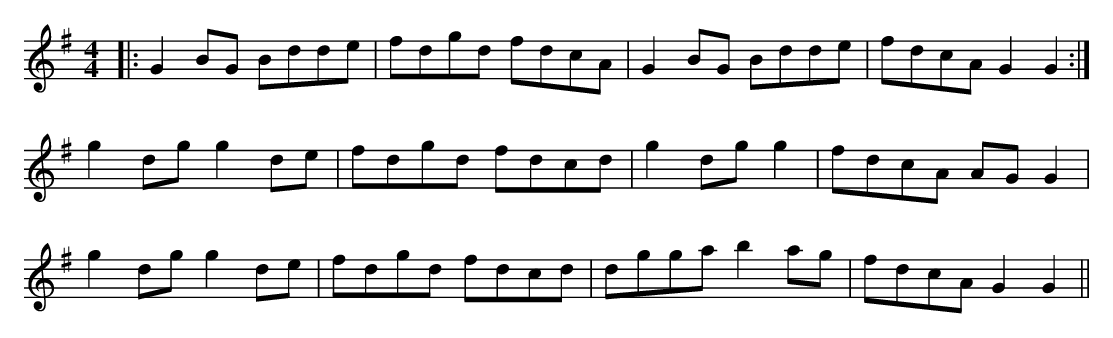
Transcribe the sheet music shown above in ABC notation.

X:1
M:4/4
K:G
|:G2 BG Bdde|fdgd fdcA|G2BG Bdde|fdcA G2G2:|
g2 dg g2 de|fdgd fdcd|g2 dg g2|fdcA AG G2|
g2 dg g2 de|fdgd fdcd|dgga b2 ag|fdcA G2 G2||
